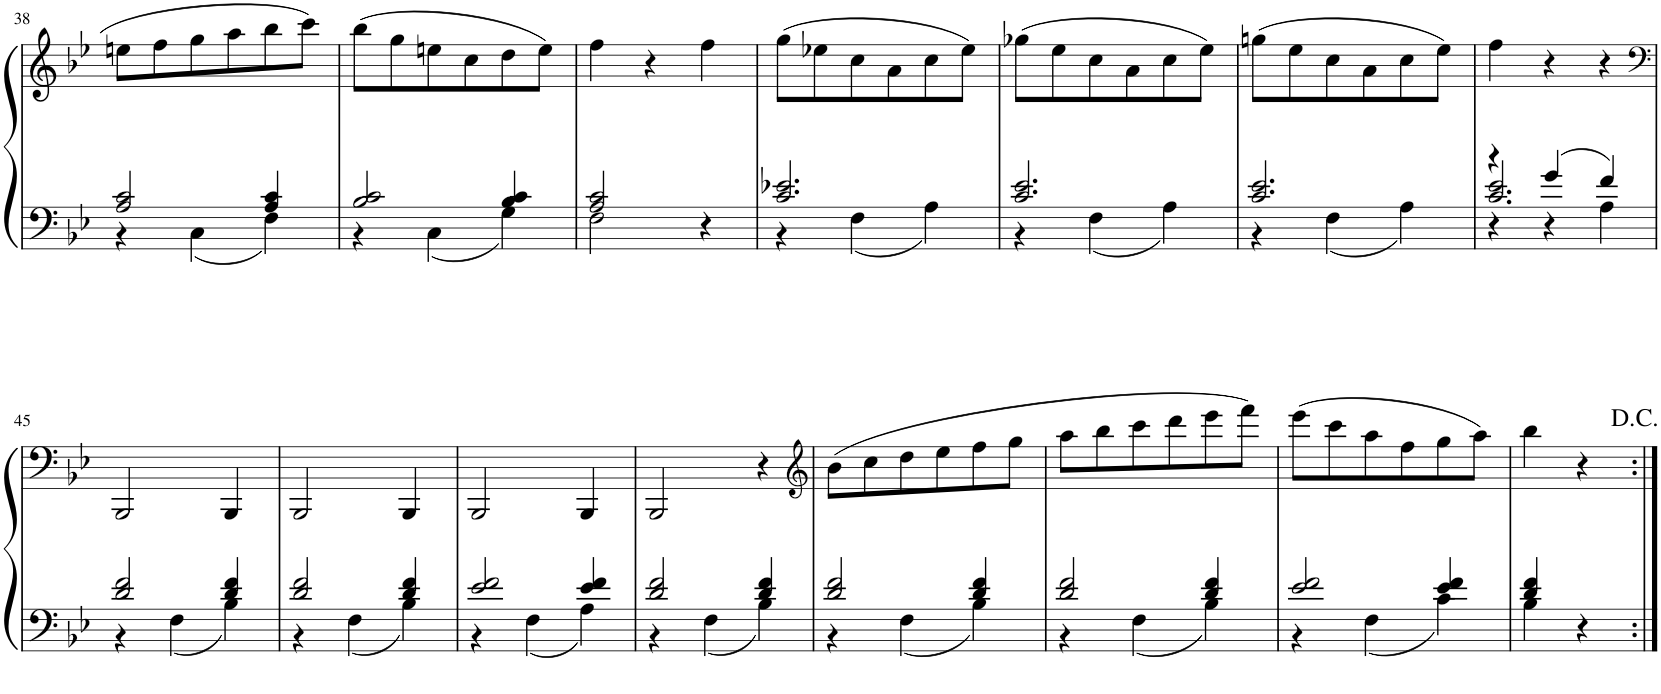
**kern	**kern
*part1	*part1
*staff2	*staff1
*I"Piano	*
*I'Pno.	*
!!LO:PB:g=z
*clefF4	*clefG2
*k[b-e-]	*k[b-e-]
*M3/4	*M3/4
=38	=38
*^	*
2A/ 2c/	4r	8een\L
.	.	8ff\
.	4C\	8gg\
.	.	8aa\
4A/ 4c/	4F\	8bb-\
.	.	8ccc\J
=39	=39	=39
2B-/ 2c/	4r	(8bb-\L
.	.	8gg\
.	4C\	8een\
.	.	8cc\
4B-/ 4c/	4G\	8dd\
.	.	8ee\J)
=40	=40	=40
2A/ 2c/	2F\	4ff\
.	.	4r
4r	4ryy	4ff\
=41	=41	=41
2.c/ 2.e-X/	4r	(8gg\L
.	.	8ee-X\
.	4F\	8cc\
.	.	8a\
.	4A\	8cc\
.	.	8ee-\J)
=42	=42	=42
2.c/ 2.e-/	4r	(8gg-X\L
.	.	8ee-\
.	4F\	8cc\
.	.	8a\
.	4A\	8cc\
.	.	8ee-\J)
=43	=43	=43
2.c/ 2.e-/	4r	(8ggn\L
.	.	8ee-\
.	4F\	8cc\
.	.	8a\
.	4A\	8cc\
.	.	8ee-\J)
=44	=44	=44
*	*^	*
4r	2.c/ 2.e-/	4r	4ff\
4g/	.	4r	4r
4f/	.	4A\	4r
*v	*v	*v	*
!!LO:LB:g=z
=45	=45
*	*clefF4
*^	*
2d/ 2f/	4r	2BBB-/
.	4F\	.
4d/ 4f/	4B-\	4BBB-/
=46	=46	=46
2d/ 2f/	4r	2BBB-/
.	4F\	.
4d/ 4f/	4B-\	4BBB-/
=47	=47	=47
2e-/ 2f/	4r	2BBB-/
.	4F\	.
4e-/ 4f/	4A\	4BBB-/
=48	=48	=48
2d/ 2f/	4r	2BBB-/
.	4F\	.
4d/ 4f/	4B-\	4r
=49	=49	=49
*	*	*clefG2
2d/ 2f/	4r	(8b-\L
.	.	8cc\
.	4F\	8dd\
.	.	8ee-\
4d/ 4f/	4B-\	8ff\
.	.	8gg\J
=50	=50	=50
2d/ 2f/	4r	8aa\L
.	.	8bb-\
.	4F\	8ccc\
.	.	8ddd\
4d/ 4f/	4B-\	8eee-\
.	.	8fff\J)
=51	=51	=51
2e-/ 2f/	4r	(8eee-\L
.	.	8ccc\
.	4F\	8aa\
.	.	8ff\
4e-/ 4f/	4c\	8gg\
.	.	8aa\J)
=52	=52	=52
4d/ 4f/	4B-\	4bb-\
4r	4ryy	4r
*v	*v	*
=:|!	=:|!
*-	*-
